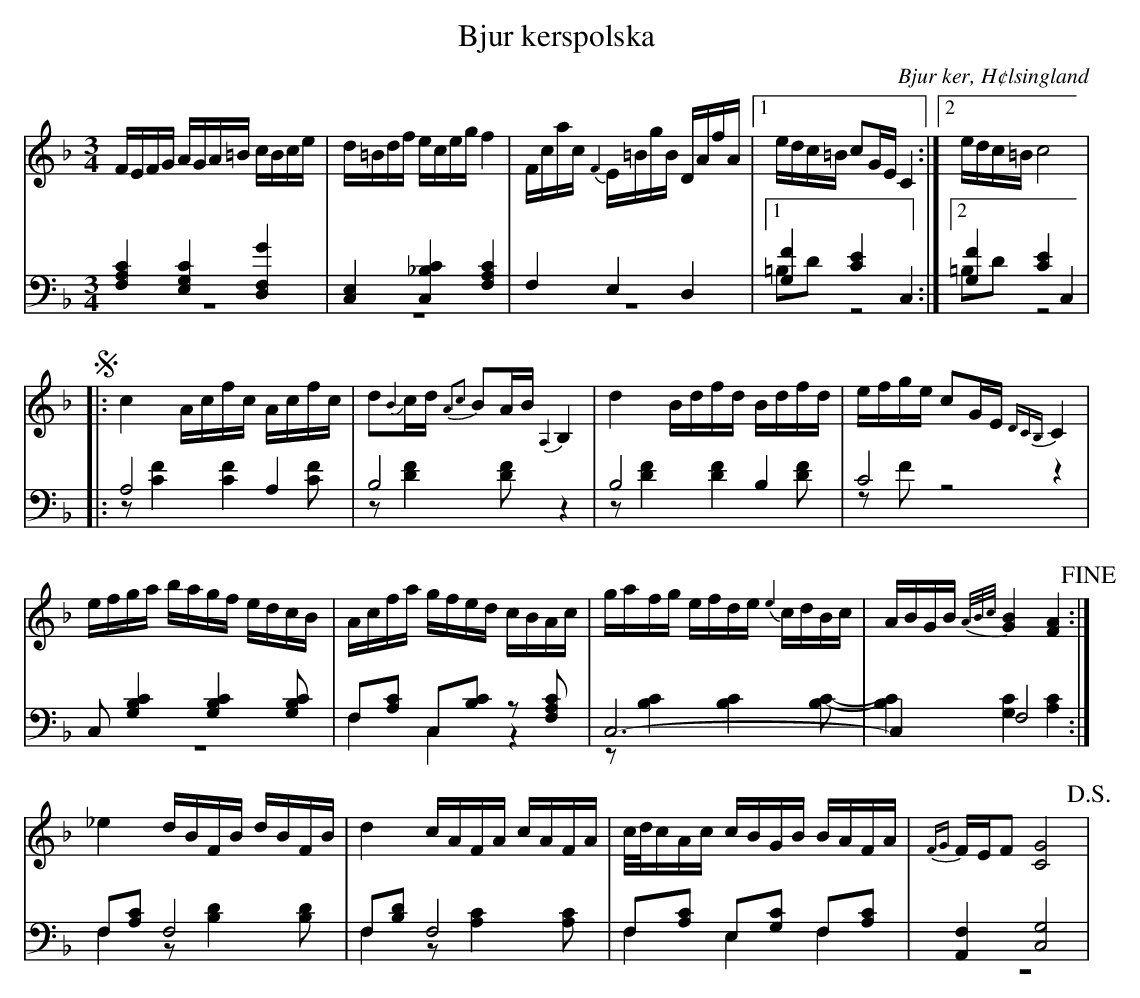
X:1
T: Bjur kerspolska
O: Bjur ker, H¢lsingland
M: 3/4
L: 1/16
K: F
V:1
V:2
V:3 merge
V:1
FEFG AGA=B cBce|d=Bdf eceg f4|Fcac {F2}E=BgB DAfA|1 edc=B c2GE C4:|2 edc=B c8 |
!segno! |:c4 Acfc Acfc|d2{B2}cd {A2c2}B2AB {A,2}B,4|d4 Bdfd Bdfd|efge c2GE {DCB,}C4|
efga bagf edcB|Acfa gfed cBAc|gafg efde {e2}cdBc|ABGB {A/B/c/}[G4B4] [F4A4] !fine!:|
_e4 dBFB dBFB|d4 cAFA cAFA|c/d/cAc cBGB BAFA|{FG}FEF2 [C8G8] !D.S.!|
V:2 clef=bass
[F,4A,4C4] [E,4G,4C4] [D,4F,4G4]|[C,4E,4] [C,4_B,4C4] [F,4A,4C4]|F,4 E,4 D,4|1 [G,4F4] [C4E4] C,4:|2 [G,4F4] [C4E4] C,4 |
|:A,8 A,4|B,8 z4|B,8  B,4|C8 z4|
C,2 [G,4B,4C4] [G,4B,4C4] [G,2B,2C2]|F,2[A,2C2] C,2[B,2C2] z2 [F,2A,2C2]|C,12-|C,4 F,8:|
F,2[A,2C2] F,8|F,2[B,2D2] F,8|F,2[A,2C2] E,2[G,2C2] F,2[A,2C2]|[A,,4F,4] [C,8G,8] |
V:3 clef=bass
z12|z12|z12|1 =B,2D2 z8:|2 =B,2D2 z8|
|:z2 [C4F4] [C4F4] [C2F2]|z2 [D4F4] [D2F2] z4|z2 [D4F4] [D4F4] [D2F2]|z2 F2 z8|
z12|F,4 C,4 z4|z2 [B,4C4] [B,4C4] [B,2C2]-|[B,4C4] [G,4C4] [A,4C4]:|
F,4 z2 [B,4D4] [B,2D2]|F,4 z2 [A,4C4] [A,2C2]|F,4 E,4 F,4|z12|
